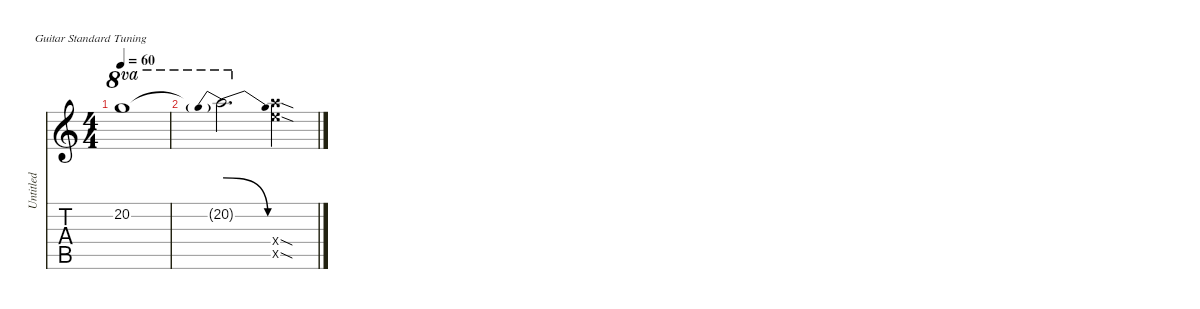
\defaultSystemsLayout 4
\hideDynamics
\bracketExtendMode nobrackets
\otherSystemsTrackNameOrientation horizontal
\track ("Untitled" "Untitled") {instrument overdrivenguitar}
\staff {score tabs}
\tuning (E4 B3 G3 D3 A2 E2)
\ts (4 4)
\tempo 60
\clef g2
\ks c
20.2{t}.1{ot 8va dy mf beam Down} |
20.2{be (prebendrelease 0 4 60 0) t}.2{d ot 8va beam Down} (19.4{sod x} 19.5{sod x}).4{beam Down}
